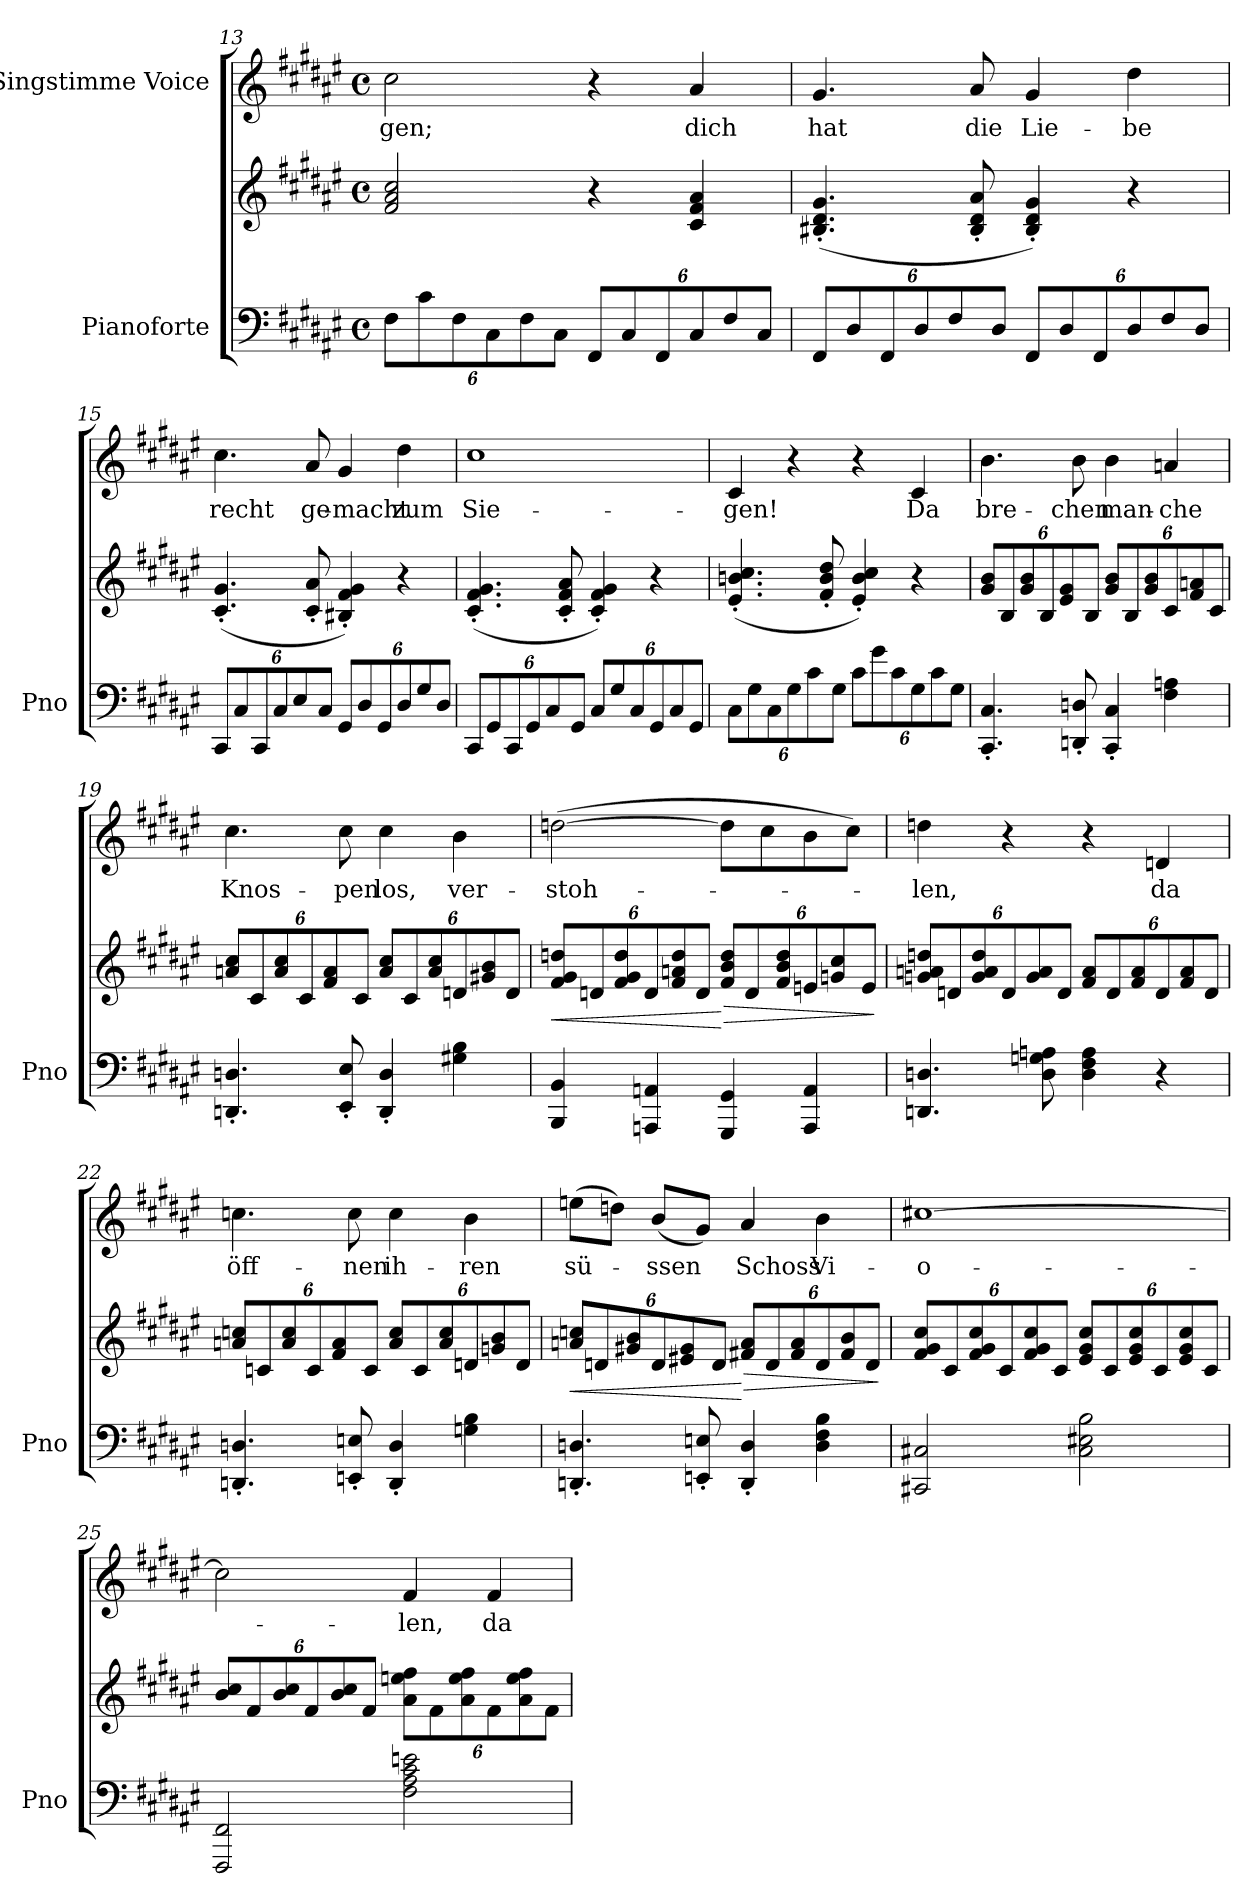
**kern	**kern	**dynam	**kern	**text
*part2	*part2	*part2	*part1	*part1
*staff3	*staff2	*staff2/3	*staff1	*staff1
*I"Pianoforte	*	*	*I"Singstimme Voice	*
*I'Pno	*	*	*	*
*clefF4	*clefG2	*	*clefG2	*
*k[f#c#g#d#a#e#]	*k[f#c#g#d#a#e#]	*	*k[f#c#g#d#a#e#]	*
*M4/4	*M4/4	*	*M4/4	*
*met(c)	*met(c)	*	*met(c)	*
*Xbrackettup	*	*	*	*
=13	=13	=13	=13	=13
!	!	!	!	!LO:LY:b
12F#\L	2f#/ 2a#/ 2cc#/	.	2cc#\	-gen;
12c#\	.	.	.	.
12F#\	.	.	.	.
12C#\	.	.	.	.
12F#<\	.	.	.	.
12C#\J	.	.	.	.
12FF#/L	4r	.	4r	.
12C#/	.	.	.	.
12FF#/	.	.	.	.
!	!	!	!	!LO:LY:b
12C#/	4c#/ 4f#/ 4a#/	.	4a#/	dich
12F#/	.	.	.	.
12C#/J	.	.	.	.
=14	=14	=14	=14	=14
!	!	!	!	!LO:LY:b
12FF#/L	(<4.B#X/' 4.d#/' 4.g#/'	.	4.g#/	hat
12D#/	.	.	.	.
12FF#/	.	.	.	.
12D#/	.	.	.	.
12F#/	.	.	.	.
!	!	!	!	!LO:LY:b
.	8B#/' 8d#/' 8a#/'	.	8a#/	die
12D#/J	.	.	.	.
!	!	!	!	!LO:LY:b
12FF#/L	4B#/' 4d#/' 4g#/')	.	4g#/	Lie-
12D#/	.	.	.	.
12FF#/	.	.	.	.
!	!	!	!	!LO:LY:b
12D#/	4r	.	4dd#\	-be
12F#/	.	.	.	.
12D#/J	.	.	.	.
!!LO:PB:g=z
=15	=15	=15	=15	=15
!	!	!	!	!LO:LY:b
12CC#/L	(<4.c#/' 4.g#/'	.	4.cc#\	recht
12C#/	.	.	.	.
12CC#/	.	.	.	.
12C#/	.	.	.	.
12E#/	.	.	.	.
!	!	!	!	!LO:LY:b
.	8c#/' 8a#/'	.	8a#/	ge-
12C#/J	.	.	.	.
!	!	!	!	!LO:LY:b
12GG#/L	4B#X/' 4f#/' 4g#/')	.	4g#/	-macht
12D#/	.	.	.	.
12GG#/	.	.	.	.
!	!	!	!	!LO:LY:b
12D#/	4r	.	4dd#\	zum
12G#/	.	.	.	.
12D#/J	.	.	.	.
=16	=16	=16	=16	=16
!	!	!	!	!LO:LY:b
12CC#/L	(<4.c#/' 4.f#/' 4.g#/'	.	1cc#	Sie-
12GG#/	.	.	.	.
12CC#/	.	.	.	.
12GG#/	.	.	.	.
12C#/	.	.	.	.
.	8c#/' 8f#/' 8a#/'	.	.	.
12GG#</J	.	.	.	.
12C#/L	4c#/' 4f#/' 4g#/')	.	.	.
12G#/	.	.	.	.
12C#/	.	.	.	.
12GG#/	4r	.	.	.
12C#/	.	.	.	.
12GG#/J	.	.	.	.
=17	=17	=17	=17	=17
!	!	!	!	!LO:LY:b
12C#\L	(<4.e#/' 4.bn/' 4.cc#/'	.	4c#/	-gen!
12G#\	.	.	.	.
12C#<\	.	.	.	.
12G#<\	.	.	4r	.
12c#\	.	.	.	.
.	8f#/' 8b/' 8dd#/'	.	.	.
12G#<\J	.	.	.	.
12c#\L	4e#/' 4b/' 4cc#/')	.	4r	.
12g#\	.	.	.	.
12c#\	.	.	.	.
!	!	!	!	!LO:LY:b
12G#\	4r	.	4c#/	Da
12c#\	.	.	.	.
12G#\J	.	.	.	.
!!LO:LB:g=z
=18	=18	=18	=18	=18
*	*Xbrackettup	*	*	*
!	!	!	!	!LO:LY:b
4.CC#/' 4.C#/'	12g#/ 12b/L	.	4.b\	bre-
.	12B/	.	.	.
.	12g#/ 12b/	.	.	.
.	12B/	.	.	.
.	12e#/ 12g#/	.	.	.
!	!	!	!	!LO:LY:b
8DDn/' 8Dn/'	.	.	8b\	-chen
.	12B/J	.	.	.
!	!	!	!	!LO:LY:b
4CC#/' 4C#/'	12g#/ 12b/L	.	4b\	man-
.	12B/	.	.	.
.	12g#/ 12b/	.	.	.
!	!	!	!	!LO:LY:b
4F#\ 4An\	12c#/	.	4an/	-che
.	12f#/ 12an/	.	.	.
.	12c#/J	.	.	.
=19	=19	=19	=19	=19
!	!	!	!	!LO:LY:b
4.DDn/' 4.Dn/'	12an/ 12cc#/L	.	4.cc#\	Knos-
.	12c#/	.	.	.
.	12a/ 12cc#/	.	.	.
.	12c#/	.	.	.
.	12f#/ 12a/	.	.	.
!	!	!	!	!LO:LY:b
8EE#/' 8E#/'	.	.	8cc#\	-pen
.	12c#/J	.	.	.
!	!	!	!	!LO:LY:b
4DD/' 4D/'	12a/ 12cc#/L	.	4cc#\	los,
.	12c#/	.	.	.
.	12a/ 12cc#/	.	.	.
!	!	!	!	!LO:LY:b
4G#X\ 4B\	12dn/	.	4b\	ver-
.	12g#X/ 12b/	.	.	.
.	12d/J	.	.	.
=20	=20	=20	=20	=20
!	!	!LO:HP:b	!	!LO:LY:b
4BBB/ 4BB/	12f#/ 12g#/ 12ddn/L	<	(>[2ddn\	-stoh-
.	12dn/	.	.	.
.	12f#/ 12g#/ 12dd/	.	.	.
4AAAn/ 4AAn/	12d/	.	.	.
.	12f#/ 12an/ 12dd/	.	.	.
.	12d/J	.	.	.
!	!	!LO:HP:n=1:b	!	!
4GGG#/ 4GG#/	12f#/ 12b/ 12dd/L	[ >	8dd\L]	.
.	12d/	.	.	.
.	.	.	8cc#\	.
.	12f#/ 12b/ 12dd/	.	.	.
4AAA/ 4AA/	12en/	.	8b\	.
.	12gn/ 12cc#/	.	.	.
.	.	.	8cc#\J)	.
.	12e/J	.	.	.
.	.	]	.	.
!!LO:LB:g=z
=21	=21	=21	=21	=21
!	!	!	!	!LO:LY:b
4.DDn/ 4.Dn/	12gn/ 12an/ 12ddn/L	.	4ddn\	-len,
.	12dn/	.	.	.
.	12g/ 12a/ 12dd/	.	.	.
.	12d/	.	4r	.
.	12g/ 12a/	.	.	.
8D\ 8Gn\ 8An\	.	.	.	.
.	12d/J	.	.	.
4D\ 4F#\ 4A\	12f#/ 12a/L	.	4r	.
.	12d/	.	.	.
.	12f#/ 12a/	.	.	.
!	!	!	!	!LO:LY:b
4r	12d/	.	4dn/	da
.	12f#/ 12a/	.	.	.
.	12d/J	.	.	.
=22	=22	=22	=22	=22
!	!	!	!	!LO:LY:b
4.DDn/' 4.Dn/'	12an/ 12ccn/L	.	4.ccn\	öff-
.	12cn/	.	.	.
.	12a/ 12cc/	.	.	.
.	12c/	.	.	.
.	12f#/ 12a/	.	.	.
!	!	!	!	!LO:LY:b
8EEn/' 8En/'	.	.	8cc\	-nen
.	12c/J	.	.	.
!	!	!	!	!LO:LY:b
4DD/' 4D/'	12a/ 12cc/L	.	4cc\	ih-
.	12c/	.	.	.
.	12a/ 12cc/	.	.	.
!	!	!	!	!LO:LY:b
4Gn\ 4B\	12dn/	.	4b\	-ren
.	12gn/ 12b/	.	.	.
.	12d/J	.	.	.
=23	=23	=23	=23	=23
!	!	!LO:HP:b	!	!LO:LY:b
4.DDn/' 4.Dn/'	12an/ 12ccn/L	<	(>8een\L	sü-
.	12dn/	.	.	.
.	.	.	8ddn\J)	.
.	12g#X/ 12b/	.	.	.
!	!	!	!	!LO:LY:b
.	12d/	.	(<8b/L	-ssen
.	12e#X/ 12g#/	.	.	.
8EEn/' 8En/'	.	.	8g#/J)	.
.	12d/J	.	.	.
!	!	!LO:HP:n=1:b	!	!LO:LY:b
4DD/' 4D/'	12f#X/ 12a/L	[ >	4a#/	Schoss
.	12d/	.	.	.
.	12f#/ 12a/	.	.	.
!	!	!	!	!LO:LY:b
4D\ 4F#\ 4B\	12d/	.	4b\	Vi-
.	12f#/ 12b/	.	.	.
.	12d/J	.	.	.
.	.	]	.	.
!!LO:LB:g=z
=24	=24	=24	=24	=24
!	!	!LO:DY:b	!	!LO:LY:b
!	!	!LO:DY:n=1:b	!	!
2CC#X/ 2C#X/	12f#/ 12g#/ 12cc#/L	p other-dynamics	[1cc#X	-o-
.	12c#/	.	.	.
.	12f#/ 12g#/ 12cc#/	.	.	.
.	12c#/	.	.	.
.	12f#/ 12g#/ 12cc#/	.	.	.
.	12c#/J	.	.	.
2C#\ 2E#X\ 2B\	12e#/ 12g#/ 12cc#/L	.	.	.
.	12c#/	.	.	.
.	12e#/ 12g#/ 12cc#/	.	.	.
.	12c#/	.	.	.
.	12e#/ 12g#/ 12cc#/	.	.	.
.	12c#/J	.	.	.
=25	=25	=25	=25	=25
2FFF#/ 2FF#/	12b/ 12cc#/L	.	2cc#\]	.
.	12f#/	.	.	.
.	12b/ 12cc#/	.	.	.
.	12f#/	.	.	.
.	12b/ 12cc#/	.	.	.
.	12f#/J	.	.	.
!	!	!	!	!LO:LY:b
2F#\ 2A#\ 2c#\ 2en\	12a#\ 12een\ 12ff#\L	.	4f#/	-len,
.	12f#\	.	.	.
.	12a#\ 12ee\ 12ff#\	.	.	.
!	!	!	!	!LO:LY:b
.	12f#\	.	4f#/	da
.	12a#\ 12ee\ 12ff#\	.	.	.
.	12f#\J	.	.	.
=	=	=	=	=
*-	*-	*-	*-	*-
